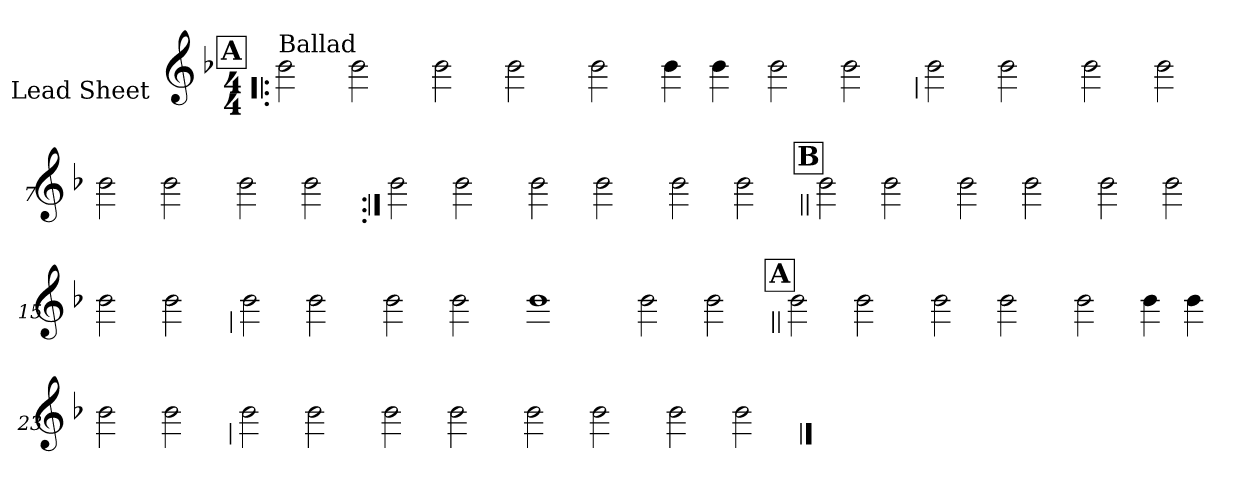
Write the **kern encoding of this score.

**kern
*part1
*staff1
*I"Lead Sheet
*stria0
*clefG2
*k[b-]
*F:
*M4/4
!!LO:REH:place=s1:a:t=A
=1!|:
!LO:TX:a:t=Ballad
2b-
2b-
=2-
2b-
2b-
=3-
2b-
4b-
4b-
=4-
2b-
2b-
!!LO:LB:g=z
=5
2b-
2b-
=6-
2b-
2b-
=7-
2b-
2b-
=8-
2b-
2b-
!!LO:LB:g=z
=9:|!
2b-
2b-
=10-
2b-
2b-
=11-
2b-
2b-
!!LO:LB:g=z
!!LO:REH:place=s1:a:t=B
=12||
2b-
2b-
=13-
2b-
2b-
=14-
2b-
2b-
=15-
2b-
2b-
!!LO:LB:g=z
=16
2b-
2b-
=17-
2b-
2b-
=18-
1b-
=19-
2b-
2b-
!!LO:LB:g=z
!!LO:REH:place=s1:a:t=A
=20||
2b-
2b-
=21-
2b-
2b-
=22-
2b-
4b-
4b-
=23-
2b-
2b-
!!LO:LB:g=z
=24
2b-
2b-
=25-
2b-
2b-
=26-
2b-
2b-
=27-
2b-
2b-
==
*-
